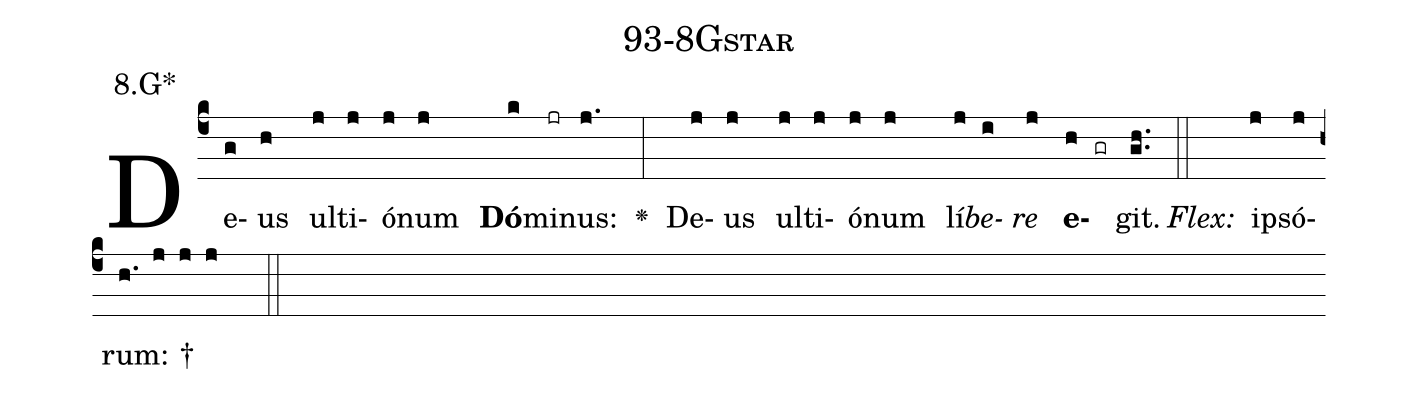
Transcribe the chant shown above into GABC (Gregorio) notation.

name: 93-8Gstar;
annotation: 8.G*;
%%
(c4)De(g)us(h) ul(j)ti(j)ó(j)num(j) <b>Dó</b>(k)mi(jr)nus:(j.) <v>\greheightstar</v>(:) De(j)us(j) ul(j)ti(j)ó(j)num(j) lí(j)<i>be</i>(i)<i>re</i>(j) <b>e</b>(h gr)git.(gh..) (::)
<i>Flex:</i>()  ip(j)só(j)rum: †(h. j j j  ::)

%E(j) u(j) o(i) u(j) a(h) e.(gh..) (::)
